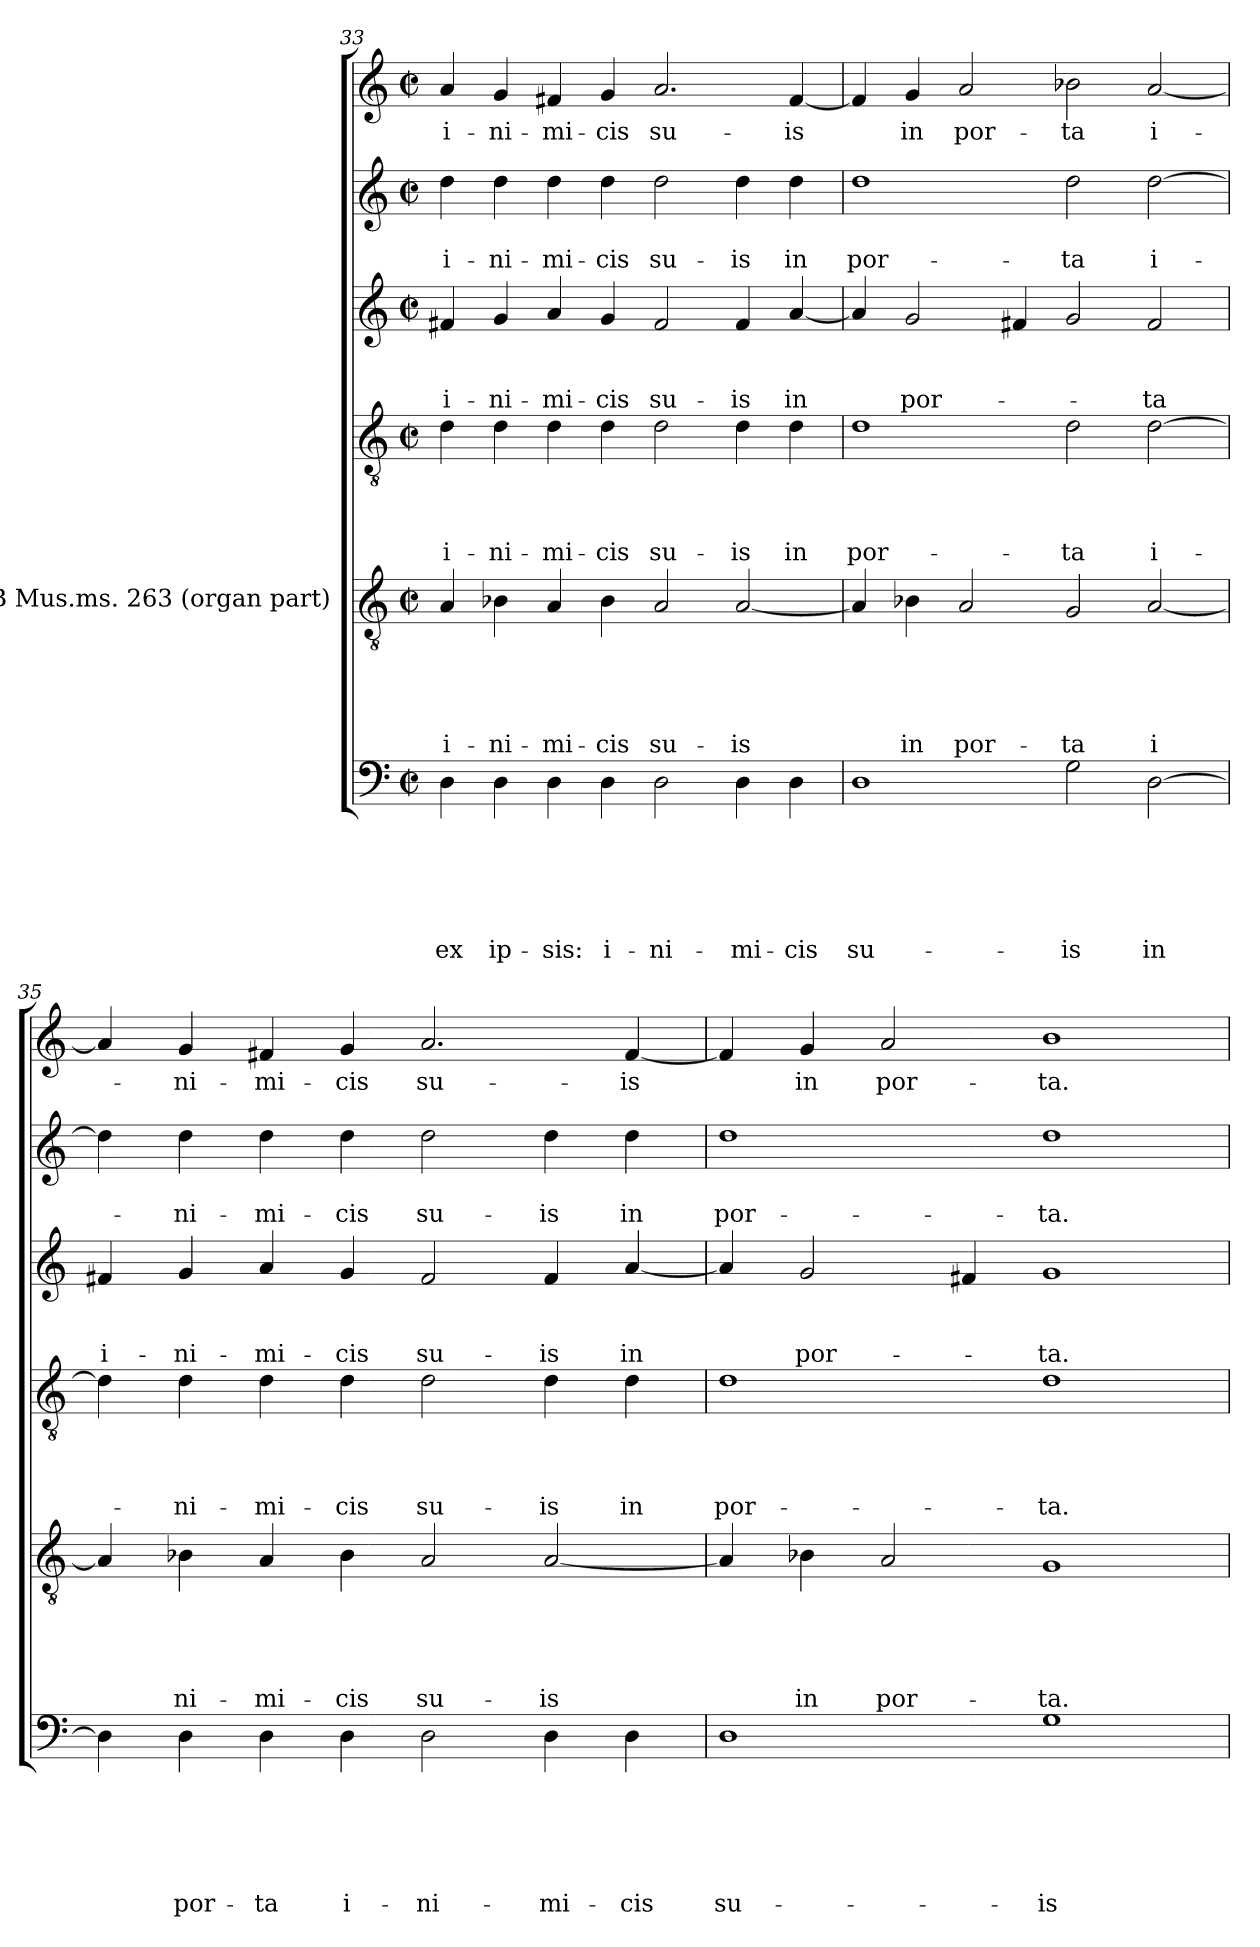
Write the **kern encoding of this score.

**kern	**text	**text	**text	**text	**text	**text	**kern	**text	**text	**text	**text	**text	**kern	**text	**text	**text	**text	**kern	**text	**text	**text	**kern	**text	**text	**kern	**text
*part6	*part6	*part6	*part6	*part6	*part6	*part6	*part5	*part5	*part5	*part5	*part5	*part5	*part4	*part4	*part4	*part4	*part4	*part3	*part3	*part3	*part3	*part2	*part2	*part2	*part1	*part1
*staff6	*staff6	*staff6	*staff6	*staff6	*staff6	*staff6	*staff5	*staff5	*staff5	*staff5	*staff5	*staff5	*staff4	*staff4	*staff4	*staff4	*staff4	*staff3	*staff3	*staff3	*staff3	*staff2	*staff2	*staff2	*staff1	*staff1
*	*	*	*	*	*	*	*I"BSB Mus.ms. 263 (organ part)	*	*	*	*	*	*	*	*	*	*	*	*	*	*	*	*	*	*	*
*clefF4	*	*	*	*	*	*	*clefGv2	*	*	*	*	*	*clefGv2	*	*	*	*	*clefG2	*	*	*	*clefG2	*	*	*clefG2	*
*k[]	*	*	*	*	*	*	*k[]	*	*	*	*	*	*k[]	*	*	*	*	*k[]	*	*	*	*k[]	*	*	*k[]	*
*C:	*	*	*	*	*	*	*C:	*	*	*	*	*	*C:	*	*	*	*	*C:	*	*	*	*C:	*	*	*C:	*
*M2/2	*	*	*	*	*	*	*M2/2	*	*	*	*	*	*M2/2	*	*	*	*	*M2/2	*	*	*	*M2/2	*	*	*M2/2	*
*met(c|)	*	*	*	*	*	*	*met(c|)	*	*	*	*	*	*met(c|)	*	*	*	*	*met(c|)	*	*	*	*met(c|)	*	*	*met(c|)	*
=33	=33	=33	=33	=33	=33	=33	=33	=33	=33	=33	=33	=33	=33	=33	=33	=33	=33	=33	=33	=33	=33	=33	=33	=33	=33	=33
!	!	!	!	!	!	!LO:LY:b	!	!	!	!	!	!LO:LY:b	!	!	!	!	!LO:LY:b	!	!	!	!LO:LY:b	!	!	!LO:LY:b	!	!LO:LY:b
4D\	.	.	.	.	.	ex	4A/	.	.	.	.	i-	4d\	.	.	.	i-	4f#X/	.	.	i-	4dd\	.	i-	4a/	i-
!	!	!	!	!	!	!LO:LY:b	!	!	!	!	!	!LO:LY:b	!	!	!	!	!LO:LY:b	!	!	!	!LO:LY:b	!	!	!LO:LY:b	!	!LO:LY:b
4D\	.	.	.	.	.	ip-	4B-X\	.	.	.	.	-ni-	4d\	.	.	.	-ni-	4g/	.	.	-ni-	4dd\	.	-ni-	4g/	-ni-
!	!	!	!	!	!	!LO:LY:b	!	!	!	!	!	!LO:LY:b	!	!	!	!	!LO:LY:b	!	!	!	!LO:LY:b	!	!	!LO:LY:b	!	!LO:LY:b
4D\	.	.	.	.	.	-sis:	4A/	.	.	.	.	-mi-	4d\	.	.	.	-mi-	4a/	.	.	-mi-	4dd\	.	-mi-	4f#X/	-mi-
!	!	!	!	!	!	!LO:LY:b	!	!	!	!	!	!LO:LY:b	!	!	!	!	!LO:LY:b	!	!	!	!LO:LY:b	!	!	!LO:LY:b	!	!LO:LY:b
4D\	.	.	.	.	.	i-	4B-\	.	.	.	.	-cis	4d\	.	.	.	-cis	4g/	.	.	-cis	4dd\	.	-cis	4g/	-cis
!	!	!	!	!	!	!LO:LY:b	!	!	!	!	!	!LO:LY:b	!	!	!	!	!LO:LY:b	!	!	!	!LO:LY:b	!	!	!LO:LY:b	!	!LO:LY:b
2D\	.	.	.	.	.	-ni-	2A/	.	.	.	.	su-	2d\	.	.	.	su-	2f#/	.	.	su-	2dd\	.	su-	2.a/	su-
!	!	!	!	!	!	!LO:LY:b	!	!	!	!	!	!LO:LY:b	!	!	!	!	!LO:LY:b	!	!	!	!LO:LY:b	!	!	!LO:LY:b	!	!
4D\	.	.	.	.	.	-mi-	[<2A/	.	.	.	.	-is	4d\	.	.	.	-is	4f#/	.	.	-is	4dd\	.	-is	.	.
!	!	!	!	!	!	!LO:LY:b	!	!	!	!	!	!	!	!	!	!	!LO:LY:b	!	!	!	!LO:LY:b	!	!	!LO:LY:b	!	!LO:LY:b
4D\	.	.	.	.	.	-cis	.	.	.	.	.	.	4d\	.	.	.	in	[<4a/	.	.	in	4dd\	.	in	[<4f#/	-is
!!LO:LB:g=z
=34	=34	=34	=34	=34	=34	=34	=34	=34	=34	=34	=34	=34	=34	=34	=34	=34	=34	=34	=34	=34	=34	=34	=34	=34	=34	=34
!	!	!	!	!	!	!LO:LY:b	!	!	!	!	!	!	!	!	!	!	!LO:LY:b	!	!	!	!	!	!	!LO:LY:b	!	!
1D	.	.	.	.	.	su-	4A/]	.	.	.	.	.	1d	.	.	.	por-	4a/]	.	.	.	1dd	.	por-	4f#/]	.
!	!	!	!	!	!	!	!	!	!	!	!	!LO:LY:b	!	!	!	!	!	!	!	!	!LO:LY:b	!	!	!	!	!LO:LY:b
.	.	.	.	.	.	.	4B-X\	.	.	.	.	in	.	.	.	.	.	2g/	.	.	por-	.	.	.	4g/	in
!	!	!	!	!	!	!	!	!	!	!	!	!LO:LY:b	!	!	!	!	!	!	!	!	!	!	!	!	!	!LO:LY:b
.	.	.	.	.	.	.	2A/	.	.	.	.	por-	.	.	.	.	.	.	.	.	.	.	.	.	2a/	por-
.	.	.	.	.	.	.	.	.	.	.	.	.	.	.	.	.	.	4f#X/	.	.	.	.	.	.	.	.
!	!	!	!	!	!	!LO:LY:b	!	!	!	!	!	!LO:LY:b	!	!	!	!	!LO:LY:b	!	!	!	!	!	!	!LO:LY:b	!	!LO:LY:b
2G\	.	.	.	.	.	-is	2G/	.	.	.	.	-ta	2d\	.	.	.	-ta	2g/	.	.	.	2dd\	.	-ta	2b-X\	-ta
!	!	!	!	!	!	!LO:LY:b	!	!	!	!	!	!LO:LY:b	!	!	!	!	!LO:LY:b	!	!	!	!LO:LY:b	!	!	!LO:LY:b	!	!LO:LY:b
[>2D\	.	.	.	.	.	in	[<2A/	.	.	.	.	i	[>2d\	.	.	.	i-	2f#/	.	.	-ta	[>2dd\	.	i-	[<2a/	i-
=35	=35	=35	=35	=35	=35	=35	=35	=35	=35	=35	=35	=35	=35	=35	=35	=35	=35	=35	=35	=35	=35	=35	=35	=35	=35	=35
!	!	!	!	!	!	!	!	!	!	!	!	!	!	!	!	!	!	!	!	!	!LO:LY:b	!	!	!	!	!
4D\]	.	.	.	.	.	.	4A/]	.	.	.	.	.	4d\]	.	.	.	.	4f#X/	.	.	i-	4dd\]	.	.	4a/]	.
!	!	!	!	!	!	!LO:LY:b	!	!	!	!	!	!LO:LY:b	!	!	!	!	!LO:LY:b	!	!	!	!LO:LY:b	!	!	!LO:LY:b	!	!LO:LY:b
4D\	.	.	.	.	.	por-	4B-X\	.	.	.	.	ni-	4d\	.	.	.	-ni-	4g/	.	.	-ni-	4dd\	.	-ni-	4g/	-ni-
!	!	!	!	!	!	!LO:LY:b	!	!	!	!	!	!LO:LY:b	!	!	!	!	!LO:LY:b	!	!	!	!LO:LY:b	!	!	!LO:LY:b	!	!LO:LY:b
4D\	.	.	.	.	.	-ta	4A/	.	.	.	.	-mi-	4d\	.	.	.	-mi-	4a/	.	.	-mi-	4dd\	.	-mi-	4f#X/	-mi-
!	!	!	!	!	!	!LO:LY:b	!	!	!	!	!	!LO:LY:b	!	!	!	!	!LO:LY:b	!	!	!	!LO:LY:b	!	!	!LO:LY:b	!	!LO:LY:b
4D\	.	.	.	.	.	i-	4B-\	.	.	.	.	-cis	4d\	.	.	.	-cis	4g/	.	.	-cis	4dd\	.	-cis	4g/	-cis
!	!	!	!	!	!	!LO:LY:b	!	!	!	!	!	!LO:LY:b	!	!	!	!	!LO:LY:b	!	!	!	!LO:LY:b	!	!	!LO:LY:b	!	!LO:LY:b
2D\	.	.	.	.	.	-ni-	2A/	.	.	.	.	su-	2d\	.	.	.	su-	2f#/	.	.	su-	2dd\	.	su-	2.a/	su-
!	!	!	!	!	!	!LO:LY:b	!	!	!	!	!	!LO:LY:b	!	!	!	!	!LO:LY:b	!	!	!	!LO:LY:b	!	!	!LO:LY:b	!	!
4D\	.	.	.	.	.	-mi-	[<2A/	.	.	.	.	-is	4d\	.	.	.	-is	4f#/	.	.	-is	4dd\	.	-is	.	.
!	!	!	!	!	!	!LO:LY:b	!	!	!	!	!	!	!	!	!	!	!LO:LY:b	!	!	!	!LO:LY:b	!	!	!LO:LY:b	!	!LO:LY:b
4D\	.	.	.	.	.	-cis	.	.	.	.	.	.	4d\	.	.	.	in	[<4a/	.	.	in	4dd\	.	in	[<4f#/	-is
=36	=36	=36	=36	=36	=36	=36	=36	=36	=36	=36	=36	=36	=36	=36	=36	=36	=36	=36	=36	=36	=36	=36	=36	=36	=36	=36
!	!	!	!	!	!	!LO:LY:b	!	!	!	!	!	!	!	!	!	!	!LO:LY:b	!	!	!	!	!	!	!LO:LY:b	!	!
1D	.	.	.	.	.	su-	4A/]	.	.	.	.	.	1d	.	.	.	por-	4a/]	.	.	.	1dd	.	por-	4f#/]	.
!	!	!	!	!	!	!	!	!	!	!	!	!LO:LY:b	!	!	!	!	!	!	!	!	!LO:LY:b	!	!	!	!	!LO:LY:b
.	.	.	.	.	.	.	4B-X\	.	.	.	.	in	.	.	.	.	.	2g/	.	.	por-	.	.	.	4g/	in
!	!	!	!	!	!	!	!	!	!	!	!	!LO:LY:b	!	!	!	!	!	!	!	!	!	!	!	!	!	!LO:LY:b
.	.	.	.	.	.	.	2A/	.	.	.	.	por-	.	.	.	.	.	.	.	.	.	.	.	.	2a/	por-
.	.	.	.	.	.	.	.	.	.	.	.	.	.	.	.	.	.	4f#X/	.	.	.	.	.	.	.	.
!	!	!	!	!	!	!LO:LY:b	!	!	!	!	!	!LO:LY:b	!	!	!	!	!LO:LY:b	!	!	!	!LO:LY:b	!	!	!LO:LY:b	!	!LO:LY:b
1G	.	.	.	.	.	-is	1G	.	.	.	.	-ta.	1d	.	.	.	-ta.	1g	.	.	-ta.	1dd	.	-ta.	1b	-ta.
=	=	=	=	=	=	=	=	=	=	=	=	=	=	=	=	=	=	=	=	=	=	=	=	=	=	=
*-	*-	*-	*-	*-	*-	*-	*-	*-	*-	*-	*-	*-	*-	*-	*-	*-	*-	*-	*-	*-	*-	*-	*-	*-	*-	*-
